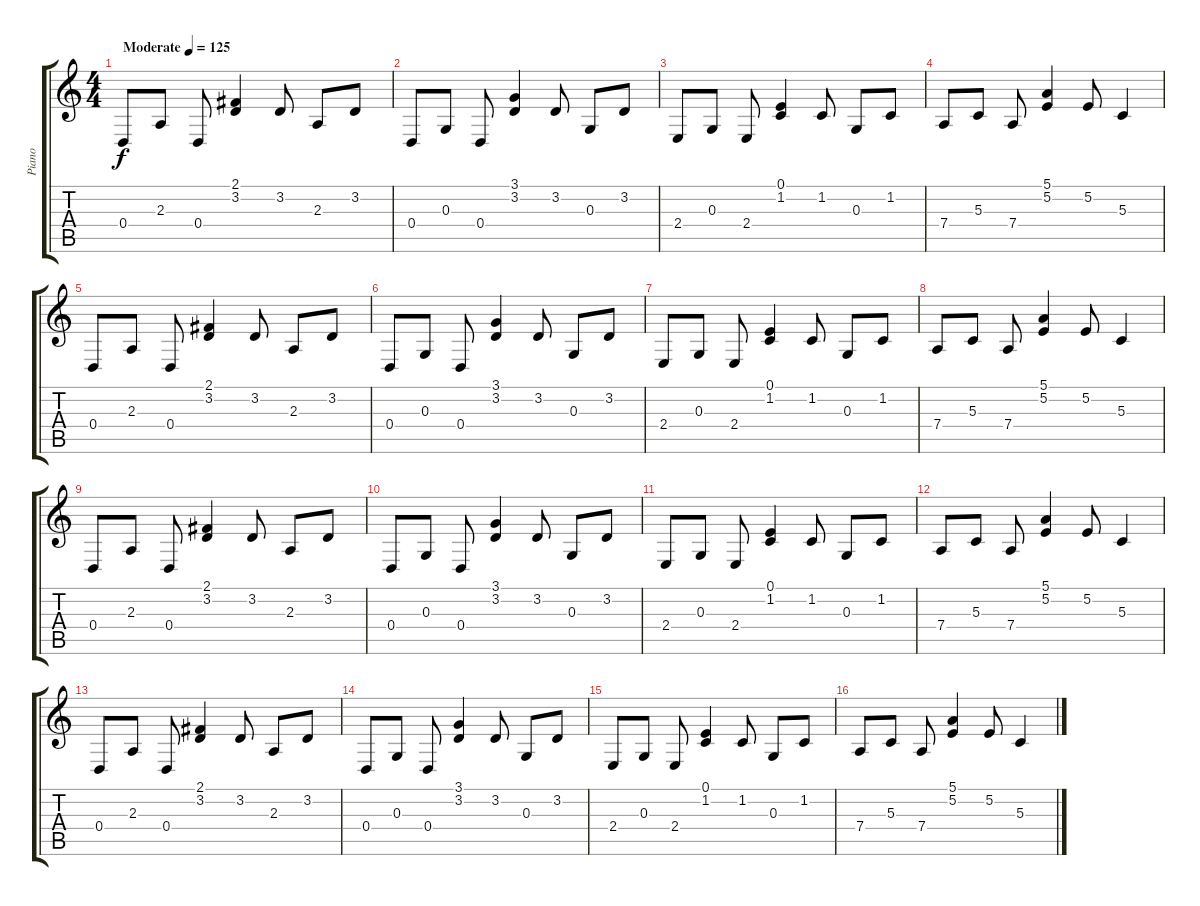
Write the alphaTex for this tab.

\track ("Piano" "Piano") {instrument acousticgrandpiano}
\staff {score tabs}
\tuning (E4 B3 G3 D3 A2 E2) {hide}
\ts (4 4)
\tempo (125 "Moderate")
\clef g2
\ks c
0.4.8{dy f instrument acousticgrandpiano} 2.3.8 0.4.8 (2.1 3.2).4 3.2.8 2.3.8 3.2.8 |
0.4.8 0.3.8 0.4.8 (3.1 3.2).4 3.2.8 0.3.8 3.2.8 |
2.4.8 0.3.8 2.4.8 (0.1 1.2).4 1.2.8 0.3.8 1.2.8 |
7.4.8 5.3.8 7.4.8 (5.1 5.2).4 5.2.8 5.3.4 |
0.4.8 2.3.8 0.4.8 (2.1 3.2).4 3.2.8 2.3.8 3.2.8 |
0.4.8 0.3.8 0.4.8 (3.1 3.2).4 3.2.8 0.3.8 3.2.8 |
2.4.8 0.3.8 2.4.8 (0.1 1.2).4 1.2.8 0.3.8 1.2.8 |
7.4.8 5.3.8 7.4.8 (5.1 5.2).4 5.2.8 5.3.4 |
0.4.8 2.3.8 0.4.8 (2.1 3.2).4 3.2.8 2.3.8 3.2.8 |
0.4.8 0.3.8 0.4.8 (3.1 3.2).4 3.2.8 0.3.8 3.2.8 |
2.4.8 0.3.8 2.4.8 (0.1 1.2).4 1.2.8 0.3.8 1.2.8 |
7.4.8 5.3.8 7.4.8 (5.1 5.2).4 5.2.8 5.3.4 |
0.4.8 2.3.8 0.4.8 (2.1 3.2).4 3.2.8 2.3.8 3.2.8 |
0.4.8 0.3.8 0.4.8 (3.1 3.2).4 3.2.8 0.3.8 3.2.8 |
2.4.8 0.3.8 2.4.8 (0.1 1.2).4 1.2.8 0.3.8 1.2.8 |
7.4.8 5.3.8 7.4.8 (5.1 5.2).4 5.2.8 5.3.4
